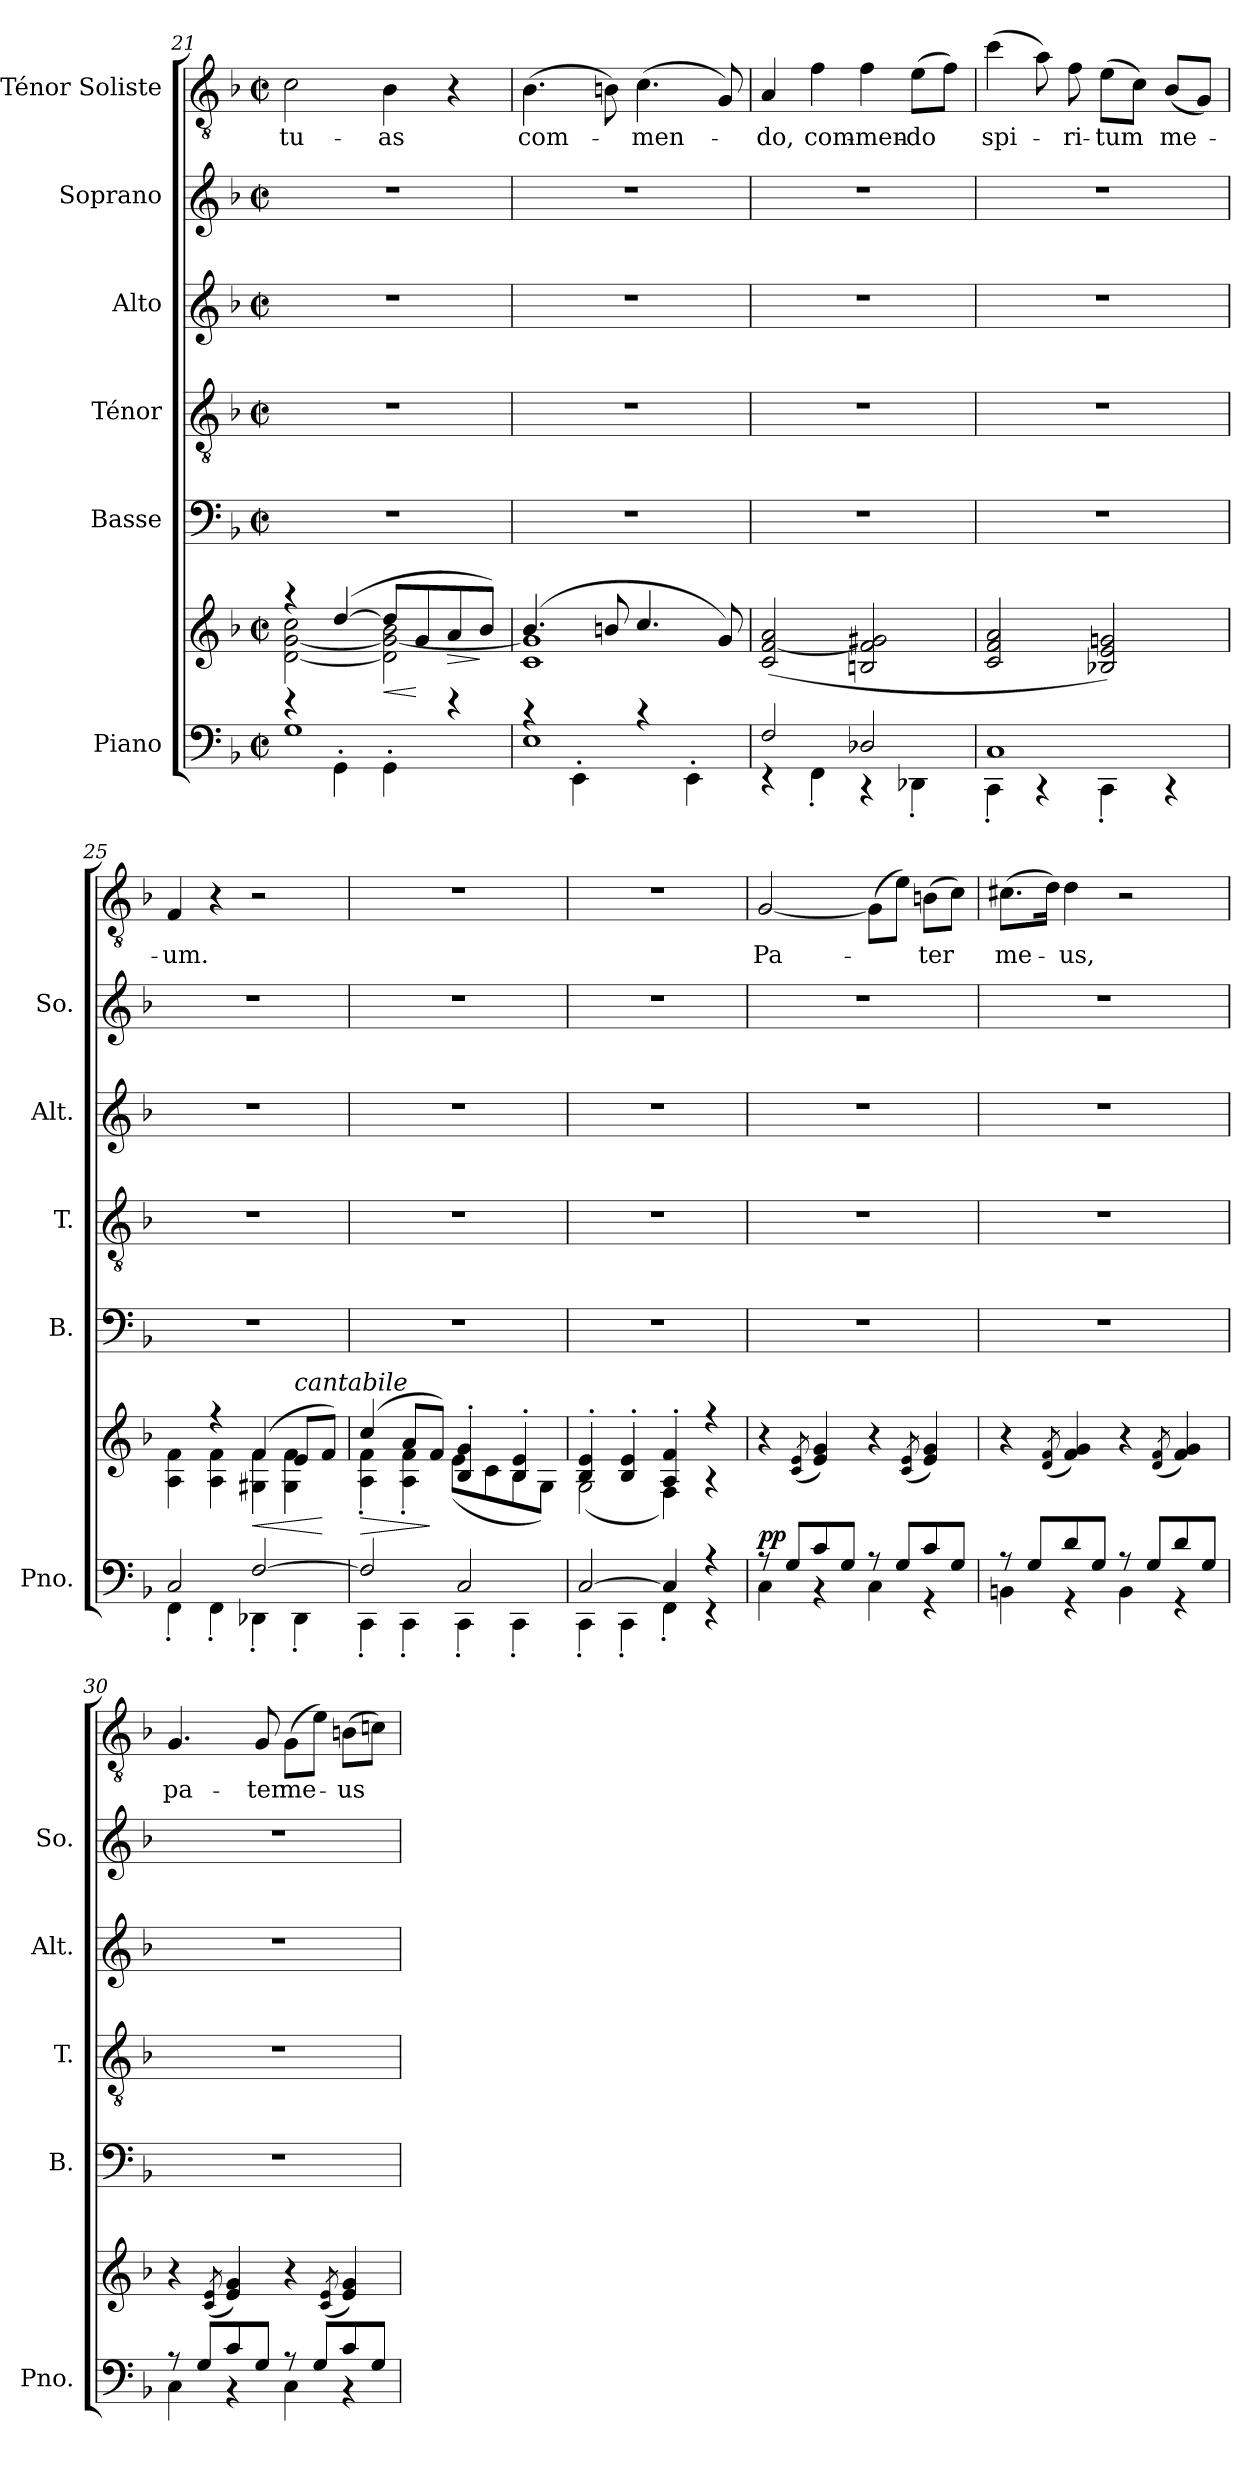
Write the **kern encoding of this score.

**kern	**kern	**dynam	**kern	**kern	**kern	**kern	**kern	**text
*part6	*part6	*part6	*part5	*part4	*part3	*part2	*part1	*part1
*staff7	*staff6	*staff6/7	*staff5	*staff4	*staff3	*staff2	*staff1	*staff1
*I"Piano	*	*	*I"Basse	*I"Ténor	*I"Alto	*I"Soprano	*I"Ténor Soliste	*
*I'Pno.	*	*	*I'B.	*I'T.	*I'Alt.	*I'So.	*	*
*clefF4	*clefG2	*	*clefF4	*clefGv2	*clefG2	*clefG2	*clefGv2	*
*k[b-]	*k[b-]	*	*k[b-]	*k[b-]	*k[b-]	*k[b-]	*k[b-]	*
*M4/4	*M4/4	*	*M4/4	*M4/4	*M4/4	*M4/4	*M4/4	*
*met(c|)	*met(c|)	*	*met(c|)	*met(c|)	*met(c|)	*met(c|)	*met(c|)	*
=21	=21	=21	=21	=21	=21	=21	=21	=21
*^	*^	*	*	*	*	*	*	*
!	!	!	!	!	!	!	!	!	!	!LO:LY:b
4r	1G	4r	[2d\ [2g\ 2cc\	.	1r	1r	1r	1r	2c\	tu-
4GG'\	.	([4dd/	.	.	.	.	.	.	.	.
!	!	!	!	!LO:HP:b	!	!	!	!	!	!LO:LY:b
4GG'\	.	8dd/L]	2d\] 2g\_ 2b-\	<	.	.	.	.	4B-\	-as
.	.	8g/	.	[	.	.	.	.	.	.
!	!	!	!	!LO:HP:b	!	!	!	!	!	!
4r	.	8a/	.	>	.	.	.	.	4r	.
.	.	8b-/J)	.	]	.	.	.	.	.	.
=22	=22	=22	=22	=22	=22	=22	=22	=22	=22	=22
!	!	!	!	!	!	!	!	!	!	!LO:LY:b
4r	1E	(4.b-/	1c 1g]	.	1r	1r	1r	1r	(4.B-\	com-
4EE'\	.	.	.	.	.	.	.	.	.	.
.	.	8bn/	.	.	.	.	.	.	8Bn\)	.
!	!	!	!	!	!	!	!	!	!	!LO:LY:b
4r	.	4.cc/	.	.	.	.	.	.	(4.c\	-men-
4EE'\	.	.	.	.	.	.	.	.	.	.
.	.	8g/)	.	.	.	.	.	.	8G/)	.
*	*	*v	*v	*	*	*	*	*	*	*
!!LO:LB:g=z
=23	=23	=23	=23	=23	=23	=23	=23	=23	=23
!	!	!	!	!	!	!	!	!	!LO:LY:b
2F/	4r	(2c/ [2f/ 2a/	.	1r	1r	1r	1r	4A/	-do,
!	!	!	!	!	!	!	!	!	!LO:LY:b
.	4FF'\	.	.	.	.	.	.	4f\	com-
!	!	!	!	!	!	!	!	!	!LO:LY:b
2D-X/	4r	2Bn/ 2f/] 2g#X/	.	.	.	.	.	4f\	-men-
!	!	!	!	!	!	!	!	!	!LO:LY:b
.	4DD-X'\	.	.	.	.	.	.	(8e\L	-do
.	.	.	.	.	.	.	.	8f\J)	.
=24	=24	=24	=24	=24	=24	=24	=24	=24	=24
!	!	!	!	!	!	!	!	!	!LO:LY:b
1C	4CC'\	2c/ 2f/ 2a/	.	1r	1r	1r	1r	(4cc\	spi-
.	4r	.	.	.	.	.	.	8a\)	.
!	!	!	!	!	!	!	!	!	!LO:LY:b
.	.	.	.	.	.	.	.	8f\	-ri-
!	!	!	!	!	!	!	!	!	!LO:LY:b
.	4CC'\	2B-X/ 2e/ 2gn/)	.	.	.	.	.	(8e\L	-tum
.	.	.	.	.	.	.	.	8c\J)	.
!	!	!	!	!	!	!	!	!	!LO:LY:b
.	4r	.	.	.	.	.	.	(8B-/L	me-
.	.	.	.	.	.	.	.	8G/J)	.
=25	=25	=25	=25	=25	=25	=25	=25	=25	=25
*	*	*^	*	*	*	*	*	*	*
!	!	!	!	!	!	!	!	!	!	!LO:LY:b
2C/	4FF'\	4ryy	4A\ 4f\	.	1r	1r	1r	1r	4F/	-um.
.	4FF'\	4r	4A\ 4f\	.	.	.	.	.	4r	.
!	!	!	!	!LO:HP:b	!	!	!	!	!	!
[2F/	4DD-X'\	(4f/	4G#X\ 4f\	<	.	.	.	.	2r	.
!	!	!LO:TX:a:i:t=cantabile	!	!	!	!	!	!	!	!
.	4DD-'\	8e/L	4G#\ 4f\	.	.	.	.	.	.	.
.	.	8f/J)	.	[	.	.	.	.	.	.
=26	=26	=26	=26	=26	=26	=26	=26	=26	=26	=26
!	!	!	!	!LO:HP:b	!	!	!	!	!	!
2F/]	4CC'\	(4cc/	4A\' 4f\'	>	1r	1r	1r	1r	1r	.
.	4CC'\	8a/L	4A\' 4f\'	.	.	.	.	.	.	.
.	.	8f/J)	.	]	.	.	.	.	.	.
2C/	4CC'\	4B-/' 4g/'	(8e\L	.	.	.	.	.	.	.
.	.	.	8c\	.	.	.	.	.	.	.
.	4CC'\	4B-/' 4e/'	8B-\	.	.	.	.	.	.	.
.	.	.	8G\J)	.	.	.	.	.	.	.
=27	=27	=27	=27	=27	=27	=27	=27	=27	=27	=27
[2C/	4CC'\	4B-/' 4e/'	(2G\	.	1r	1r	1r	1r	1r	.
.	4CC'\	4B-/' 4e/'	.	.	.	.	.	.	.	.
4C/]	4FF'\	4A/' 4f/'	4F\)	.	.	.	.	.	.	.
4r	4r	4r	4r	.	.	.	.	.	.	.
!!LO:LB:g=z
=28	=28	=28	=28	=28	=28	=28	=28	=28	=28	=28
!	!	!	!	!LO:DY:a=2	!	!	!	!	!	!LO:LY:b
*	*	*v	*v	*	*	*	*	*	*	*
8r	4C\	4r	pp	1r	1r	1r	1r	[2G/	Pa-
8G/L	.	.	.	.	.	.	.	.	.
.	.	(8qc/ 8qe/	.	.	.	.	.	.	.
8c/	4r	4e/ 4g/)	.	.	.	.	.	.	.
8G/J	.	.	.	.	.	.	.	.	.
8r	4C\	4r	.	.	.	.	.	(8G\L]	.
8G/L	.	.	.	.	.	.	.	8e\J)	.
.	.	(8qc/ 8qe/	.	.	.	.	.	.	.
!	!	!	!	!	!	!	!	!	!LO:LY:b
8c/	4r	4e/ 4g/)	.	.	.	.	.	(8Bn\L	-ter
8G/J	.	.	.	.	.	.	.	8c\J)	.
=29	=29	=29	=29	=29	=29	=29	=29	=29	=29
!	!	!	!	!	!	!	!	!	!LO:LY:b
8r	4BBn\	4r	.	1r	1r	1r	1r	(8.c#X\L	me-
8G/L	.	.	.	.	.	.	.	.	.
.	.	.	.	.	.	.	.	16d\Jk)	.
.	.	(8qd/ 8qf/	.	.	.	.	.	.	.
!	!	!	!	!	!	!	!	!	!LO:LY:b
8d/	4r	4f/ 4g/)	.	.	.	.	.	4d\	-us,
8G/J	.	.	.	.	.	.	.	.	.
8r	4BB\	4r	.	.	.	.	.	2r	.
8G/L	.	.	.	.	.	.	.	.	.
.	.	(8qd/ 8qf/	.	.	.	.	.	.	.
8d/	4r	4f/ 4g/)	.	.	.	.	.	.	.
8G/J	.	.	.	.	.	.	.	.	.
=30	=30	=30	=30	=30	=30	=30	=30	=30	=30
!	!	!	!	!	!	!	!	!	!LO:LY:b
8r	4C\	4r	.	1r	1r	1r	1r	4.G/	pa-
8G/L	.	.	.	.	.	.	.	.	.
.	.	(8qc/ 8qe/	.	.	.	.	.	.	.
8c/	4r	4e/ 4g/)	.	.	.	.	.	.	.
!	!	!	!	!	!	!	!	!	!LO:LY:b
8G/J	.	.	.	.	.	.	.	8G/	-ter
!	!	!	!	!	!	!	!	!	!LO:LY:b
8r	4C\	4r	.	.	.	.	.	(8G\L	me-
8G/L	.	.	.	.	.	.	.	8e\J)	.
.	.	(8qc/ 8qe/	.	.	.	.	.	.	.
!	!	!	!	!	!	!	!	!	!LO:LY:b
8c/	4r	4e/ 4g/)	.	.	.	.	.	(8Bn\L	-us
8G/J	.	.	.	.	.	.	.	8cn\J)	.
*v	*v	*	*	*	*	*	*	*	*
=	=	=	=	=	=	=	=	=
*-	*-	*-	*-	*-	*-	*-	*-	*-
